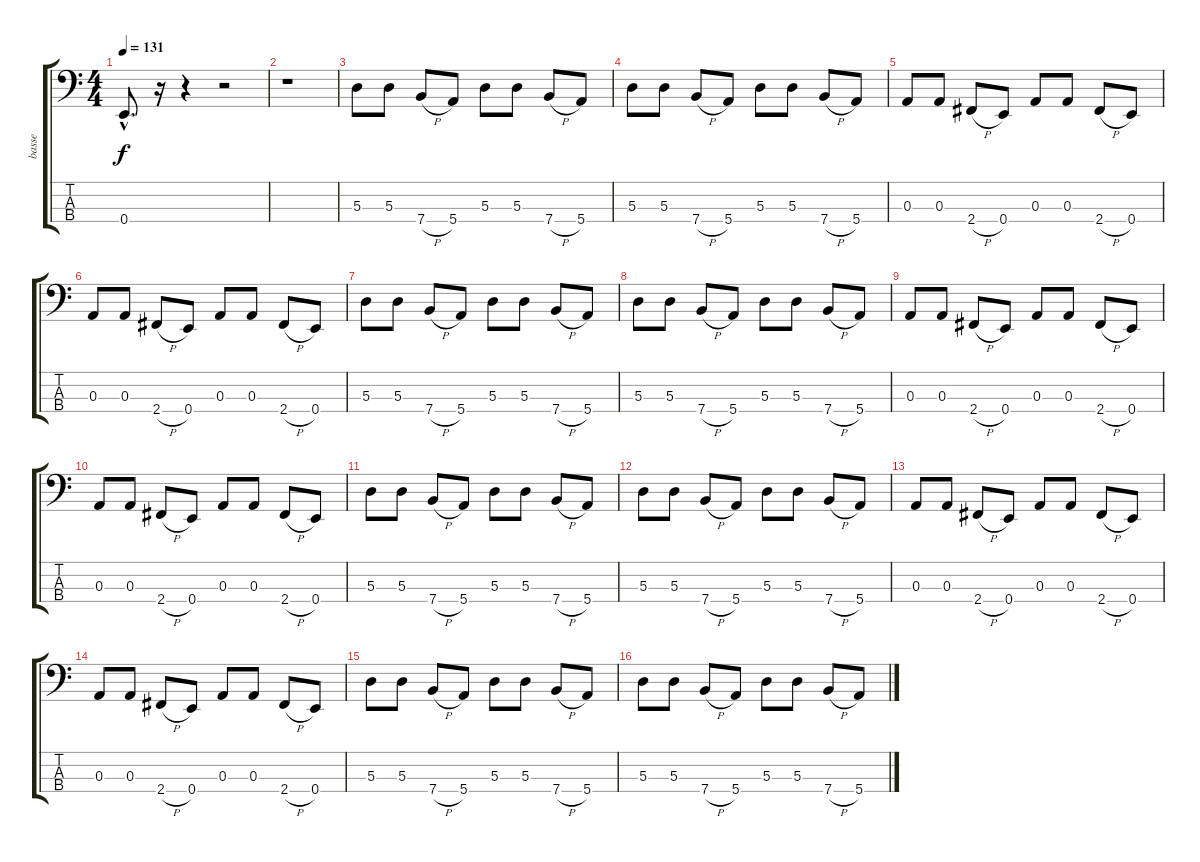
\track ("basse" "basse") {instrument synthbass2}
\staff {score tabs}
\tuning (G2 D2 A1 E1) {hide}
\ts (4 4)
\tempo 131
\clef f4
\ks c
0.4{hac}.8{d dy f} r.16 r.4 r.2 |
r.1 |
5.3.8 5.3.8 7.4{h}.8 5.4.8 5.3.8 5.3.8 7.4{h}.8 5.4.8 |
5.3.8 5.3.8 7.4{h}.8 5.4.8 5.3.8 5.3.8 7.4{h}.8 5.4.8 |
0.3.8 0.3.8 2.4{h}.8 0.4.8 0.3.8 0.3.8 2.4{h}.8 0.4.8 |
0.3.8 0.3.8 2.4{h}.8 0.4.8 0.3.8 0.3.8 2.4{h}.8 0.4.8 |
5.3.8 5.3.8 7.4{h}.8 5.4.8 5.3.8 5.3.8 7.4{h}.8 5.4.8 |
5.3.8 5.3.8 7.4{h}.8 5.4.8 5.3.8 5.3.8 7.4{h}.8 5.4.8 |
0.3.8 0.3.8 2.4{h}.8 0.4.8 0.3.8 0.3.8 2.4{h}.8 0.4.8 |
0.3.8 0.3.8 2.4{h}.8 0.4.8 0.3.8 0.3.8 2.4{h}.8 0.4.8 |
5.3.8 5.3.8 7.4{h}.8 5.4.8 5.3.8 5.3.8 7.4{h}.8 5.4.8 |
5.3.8 5.3.8 7.4{h}.8 5.4.8 5.3.8 5.3.8 7.4{h}.8 5.4.8 |
0.3.8 0.3.8 2.4{h}.8 0.4.8 0.3.8 0.3.8 2.4{h}.8 0.4.8 |
0.3.8 0.3.8 2.4{h}.8 0.4.8 0.3.8 0.3.8 2.4{h}.8 0.4.8 |
5.3.8 5.3.8 7.4{h}.8 5.4.8 5.3.8 5.3.8 7.4{h}.8 5.4.8 |
5.3.8 5.3.8 7.4{h}.8 5.4.8 5.3.8 5.3.8 7.4{h}.8 5.4.8
